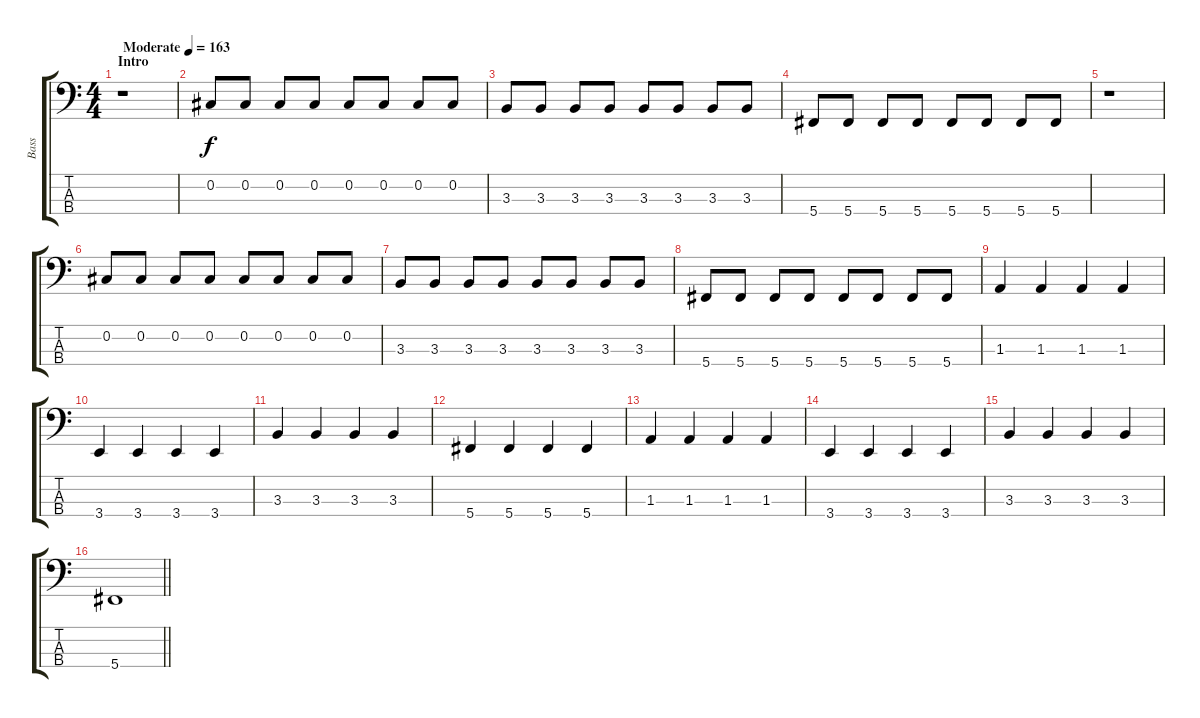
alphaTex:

\track ("Bass" "Bass") {instrument electricbassfinger}
\staff {score tabs}
\tuning (Gb2 Db2 Ab1 Db1) {hide}
\ts (4 4)
\section ("" "Intro")
\tempo (163 "Moderate")
\clef f4
\ks c
r.1{dy f instrument electricbassfinger} |
0.2.8{volume 10} 0.2.8 0.2.8 0.2.8 0.2.8 0.2.8 0.2.8 0.2.8 |
3.3.8 3.3.8 3.3.8 3.3.8 3.3.8 3.3.8 3.3.8 3.3.8 |
5.4.8 5.4.8 5.4.8 5.4.8 5.4.8 5.4.8 5.4.8 5.4.8 |
r.1 |
0.2.8 0.2.8 0.2.8 0.2.8 0.2.8 0.2.8 0.2.8 0.2.8 |
3.3.8 3.3.8 3.3.8 3.3.8 3.3.8 3.3.8 3.3.8 3.3.8 |
5.4.8 5.4.8 5.4.8 5.4.8 5.4.8 5.4.8 5.4.8 5.4.8 |
1.3.4{volume 13} 1.3.4 1.3.4 1.3.4 |
3.4.4 3.4.4 3.4.4 3.4.4 |
3.3.4 3.3.4 3.3.4 3.3.4 |
5.4.4 5.4.4 5.4.4 5.4.4 |
1.3.4 1.3.4 1.3.4 1.3.4 |
3.4.4 3.4.4 3.4.4 3.4.4 |
3.3.4 3.3.4 3.3.4 3.3.4 |
\barLineRight lightlight
5.4.1
